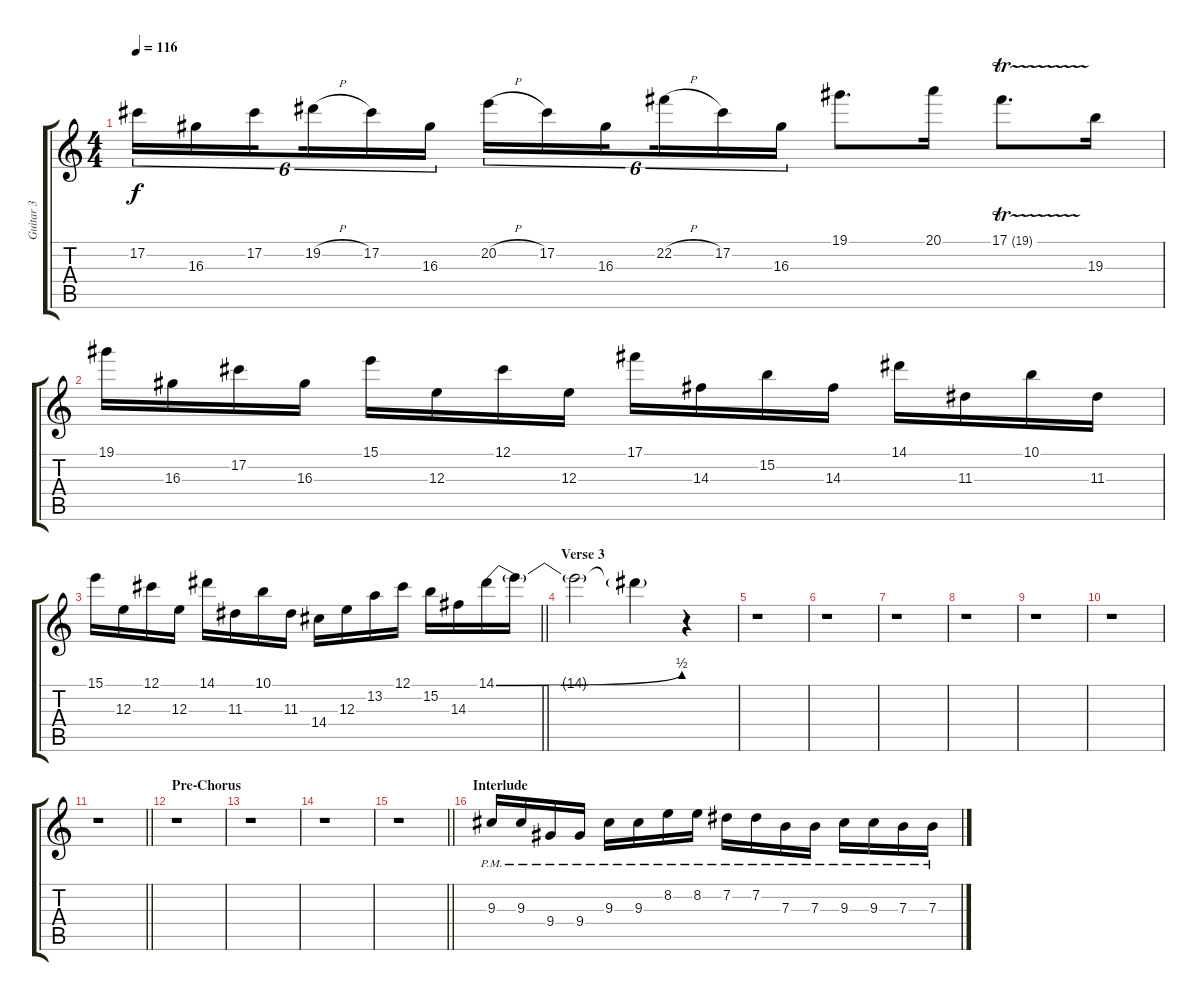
\track ("Guitar 3" "Guitar 3") {instrument distortionguitar}
\staff {score tabs}
\tuning (Db4 Ab3 E3 B2 Gb2 Db2) {hide}
\ts (4 4)
\tempo 116
\clef g2
\ks c
17.2.16{tu (6 4) dy f} 16.3.16{tu (6 4)} 17.2.16{tu (6 4) beam splitsecondary} 19.2{h}.16{tu (6 4)} 17.2.16{tu (6 4)} 16.3.16{tu (6 4)} 20.2{h}.16{tu (6 4)} 17.2.16{tu (6 4)} 16.3.16{tu (6 4) beam splitsecondary} 22.2{h}.16{tu (6 4)} 17.2.16{tu (6 4)} 16.3.16{tu (6 4)} 19.1.8{d} 20.1.16 17.1{tr (19 32)}.8{d} 19.3.16 |
19.1.16 16.3.16 17.2.16 16.3.16 15.1.16 12.3.16 12.1.16 12.3.16 17.1.16 14.3.16 15.2.16 14.3.16 14.1.16 11.3.16 10.1.16 11.3.16 |
\barLineRight lightlight
15.1.16 12.3.16 12.1.16 12.3.16 14.1.16 11.3.16 10.1.16 11.3.16 14.4.16 12.3.16 13.2.16 12.1.16 15.2.16 14.3.16 14.1{be (bend 0 0 60 2)}.16 14.1{t}.16 |
\section ("" "Verse 3")
14.1{t}.2 14.1{t}.4 r.4 |
r.1 |
r.1 |
r.1 |
r.1 |
r.1 |
r.1 |
\barLineRight lightlight
r.1 |
\section ("" "Pre-Chorus")
r.1 |
r.1 |
r.1 |
\barLineRight lightlight
r.1 |
\section ("" "Interlude")
9.3{pm}.16 9.3{pm}.16 9.4{pm}.16 9.4{pm}.16 9.3{pm}.16 9.3{pm}.16 8.2{pm}.16 8.2{pm}.16 7.2{pm}.16 7.2{pm}.16 7.3{pm}.16 7.3{pm}.16 9.3{pm}.16 9.3{pm}.16 7.3{pm}.16 7.3{pm}.16
